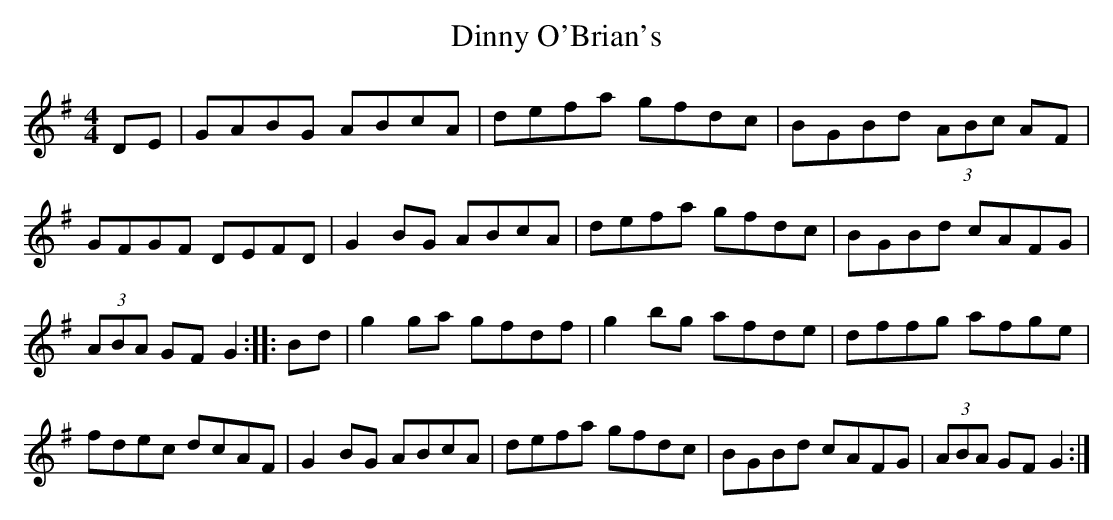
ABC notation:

X:1
T:Dinny O'Brian's
L:1/8
M:4/4
K:G
DE|GABG ABcA|defa gfdc|BGBd (3ABc AF|GFGF DEFD|\
G2BG ABcA|defa gfdc|BGBd cAFG|(3ABA GFG2::Bd|\
g2ga gfdf|g2bg afde|dffg afge|fdec dcAF|\
G2BG ABcA|defa gfdc|BGBd cAFG|(3ABA GFG2:|
